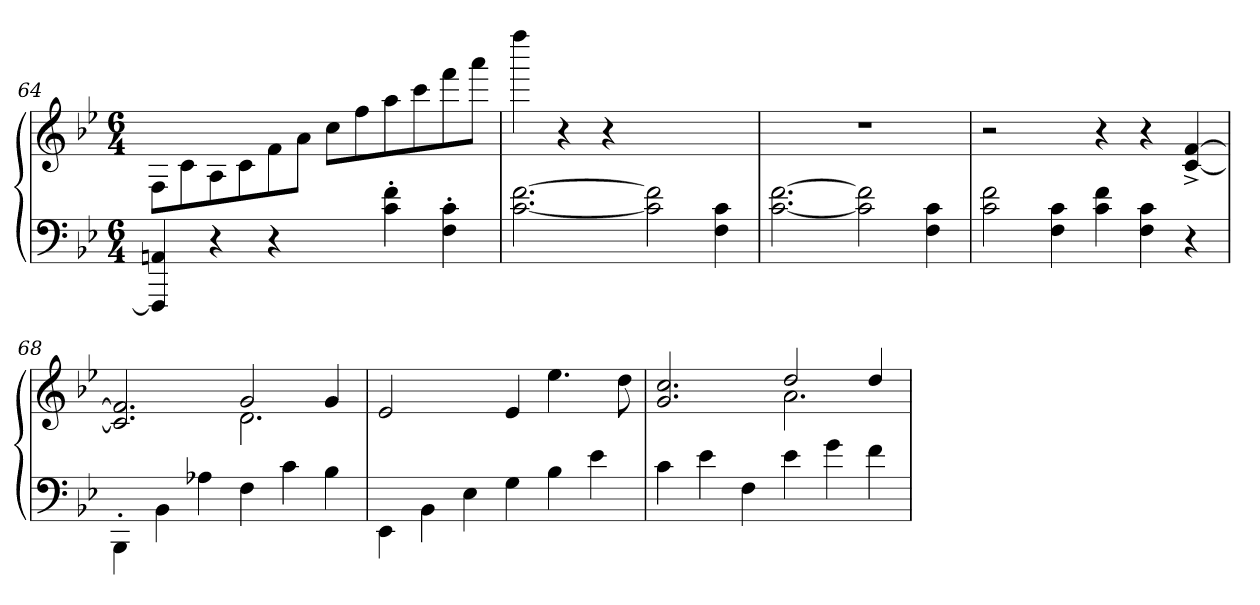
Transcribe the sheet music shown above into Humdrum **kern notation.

**kern	**kern
*part2	*part1
*staff2	*staff1
*clefF4	*clefG2
*k[b-e-]	*k[b-e-]
*M6/4	*M6/4
=64	=64
4AAn 4FFF]	8F/L
.	8c\
4r	8A/
.	8c\
4r	8f\
.	8a\J
4ryy	8ccL
.	8ff
4f'> 4c'>	8aa
.	8ccc
4c'> 4F'>	8fff
.	8aaaJ
=65	=65
[2.f [2.c	4ffff
.	4r
.	4r
2f] 2c]	2.ryy
4c 4F	.
=66	=66
[2.f [2.c	1.r
2f] 2c]	.
4c 4F	.
=67	=67
2f 2c	2r
4c 4F	4ryy
4f 4c	4r
4c 4F	4r
4r	[4f^> [4c^>
=68	=68
*	*^
4BBB-'>\	2.f] 2.c]	2.ryy
4BB-\	.	.
4A-X	.	.
4F	2g	2.d
4c	.	.
4B-	4g	.
*	*v	*v
=69	=69
4EE-\	2e-
4BB-\	.
4E-	4ryy
4G	4e-
4B-	4.ee-
4e-	.
.	8dd
=70	=70
*	*^
4c	2.cc 2.g	2.ryy
4e-	.	.
4F	.	.
4e-	2dd	2.a
4g	.	.
4f	4dd	.
*	*v	*v
=	=
*-	*-
